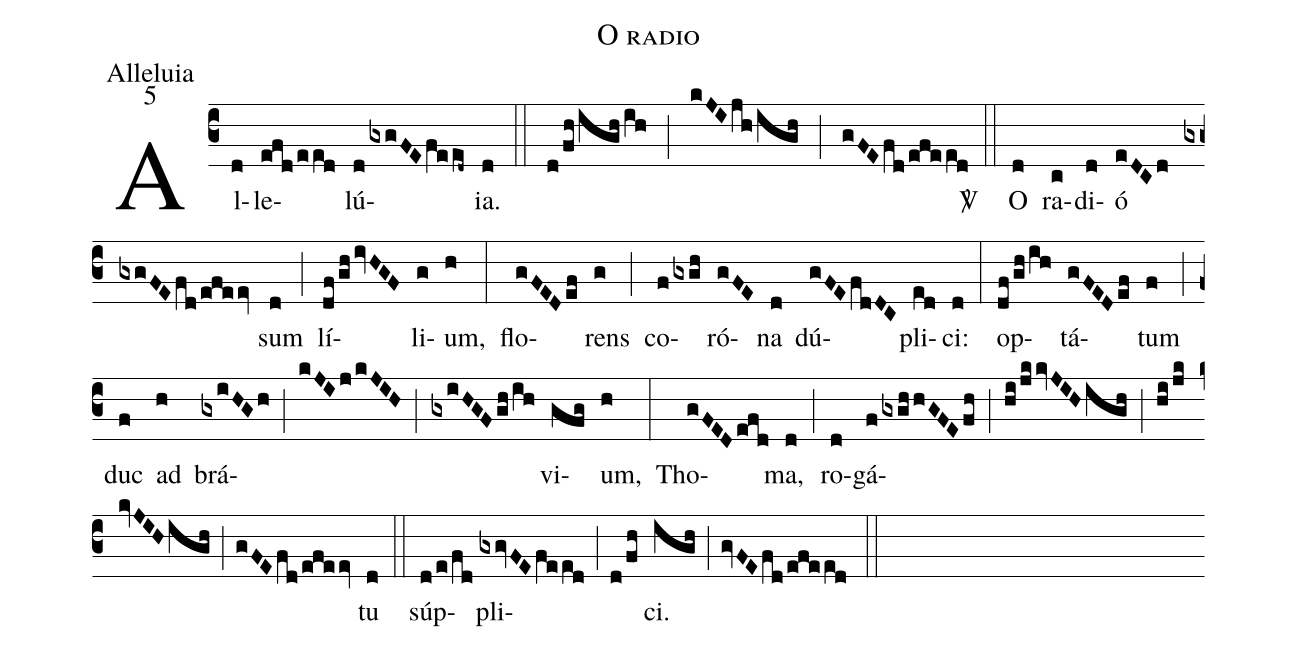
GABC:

name:O radio;
office-part:Alleluia;
mode:5;
%%
(c3)Al(d)le(efd/eed)lú(dgxgFEfeed~)ia.(d::d/fh/ighih;kJIjh/igh;gFEfd/efeed) <sp>V/</sp>(::) O(d) ra(c)di(d)ó(eDCdgxgFEfd/efeev) sum(d) (;) lí(df/gh/ivHGF)li(g)um,(h) (:) flo(gFEDef)rens(g) (;) co(fgxgh)ró(gFE)na(d) dú(gFEfdDC)pli(ed)ci:(d) (:) op(df/gh/ih)tá(gFEDef)tum(f) (;) duc(f) ad(h) brá(gxiHGh;kJIj/kJIH;gxiHGFgh/ih)vi(gfg)um,(h) (:) Tho(gFEDefd)ma,(d) (;) ro(d)gá(fgxgh/hGFEfh;hi/jkkvJIHigh;hi/jk/kvJIHigh;gFEfd/efeev)tu(d) (::) súp(d/e/fd)pli(gxgvFEfeed;d/fh)ci.(igh;gvFEfd/efeed) (::)
